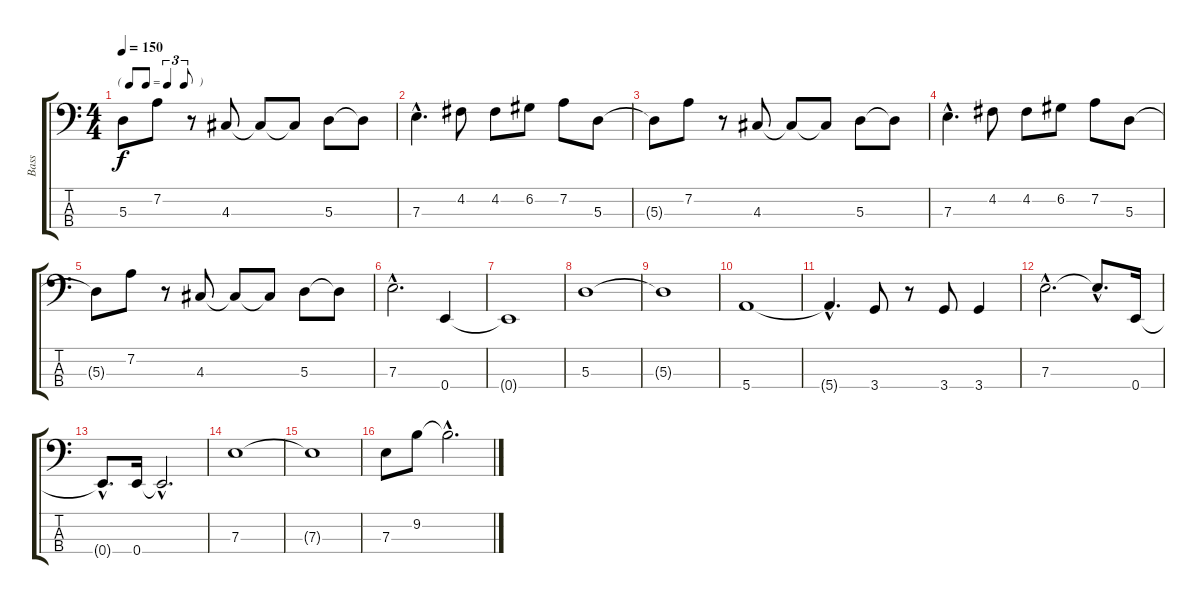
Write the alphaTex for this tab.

\track ("Bass" "Bass") {instrument electricbassfinger}
\staff {score tabs}
\tuning (G2 D2 A1 E1) {hide}
\ts (4 4)
\tf triplet8th
\tempo 150
\clef f4
\ks c
5.3{t}.8{dy f} 7.2.8 r.8 4.3.8 4.3{t}.8 4.3{t}.8 5.3.8 5.3{t}.8 |
7.3{hac}.4{d} 4.2.8 4.2.8 6.2.8 7.2.8 5.3.8 |
5.3{t}.8 7.2.8 r.8 4.3.8 4.3{t}.8 4.3{t}.8 5.3.8 5.3{t}.8 |
7.3{hac}.4{d} 4.2.8 4.2.8 6.2.8 7.2.8 5.3.8 |
5.3{t}.8 7.2.8 r.8 4.3.8 4.3{t}.8 4.3{t}.8 5.3.8 5.3{t}.8 |
7.3{hac}.2{d} 0.4.4 |
0.4{t}.1 |
5.3.1 |
5.3{t}.1 |
5.4.1 |
5.4{hac t}.4{d} 3.4.8 r.8 3.4.8 3.4.4 |
7.3{hac}.2{d} 7.3{hac t}.8{d} 0.4.16 |
0.4{hac t}.8{d} 0.4.16 0.4{hac t}.2{d} |
7.3.1 |
7.3{t}.1 |
7.3.8 9.2.8 9.2{hac t}.2{d}
